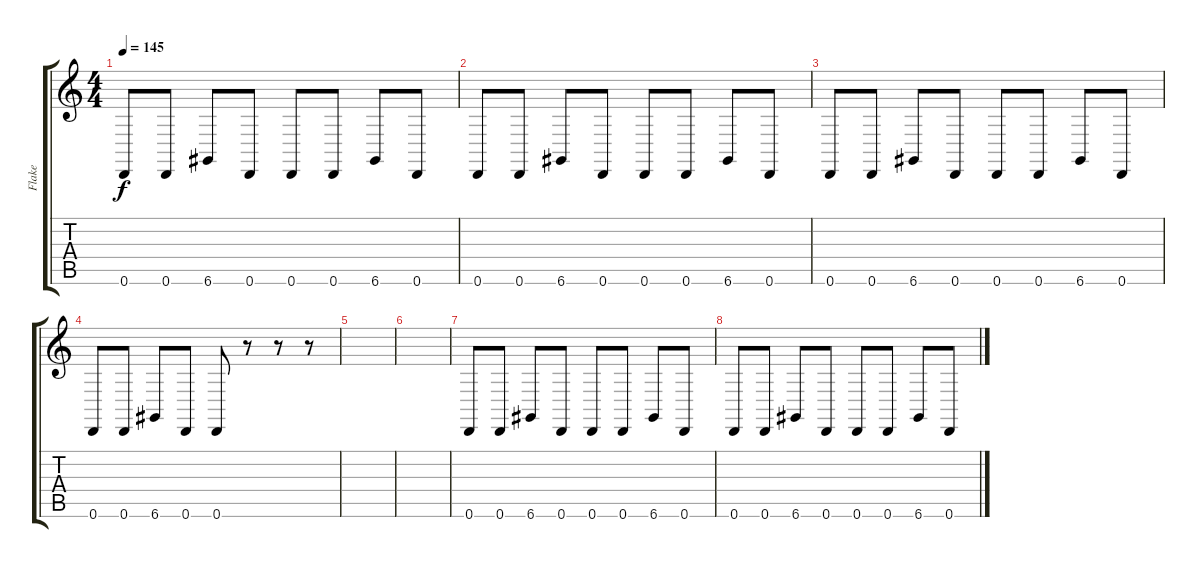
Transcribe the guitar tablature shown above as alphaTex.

\track ("Flake" "Flake") {instrument lead8bassandlead}
\staff {score tabs}
\tuning (E4 B3 G3 D3 A2 D2) {hide}
\ts (4 4)
\tempo 145
\clef g2
\ks c
0.6.8{dy f} 0.6.8 6.6.8 0.6.8 0.6.8 0.6.8 6.6.8 0.6.8 |
0.6.8 0.6.8 6.6.8 0.6.8 0.6.8 0.6.8 6.6.8 0.6.8 |
0.6.8 0.6.8 6.6.8 0.6.8 0.6.8 0.6.8 6.6.8 0.6.8 |
0.6.8 0.6.8 6.6.8 0.6.8 0.6.8 r.8 r.8 r.8 |
|
|
0.6.8 0.6.8 6.6.8 0.6.8 0.6.8 0.6.8 6.6.8 0.6.8 |
0.6.8 0.6.8 6.6.8 0.6.8 0.6.8 0.6.8 6.6.8 0.6.8
